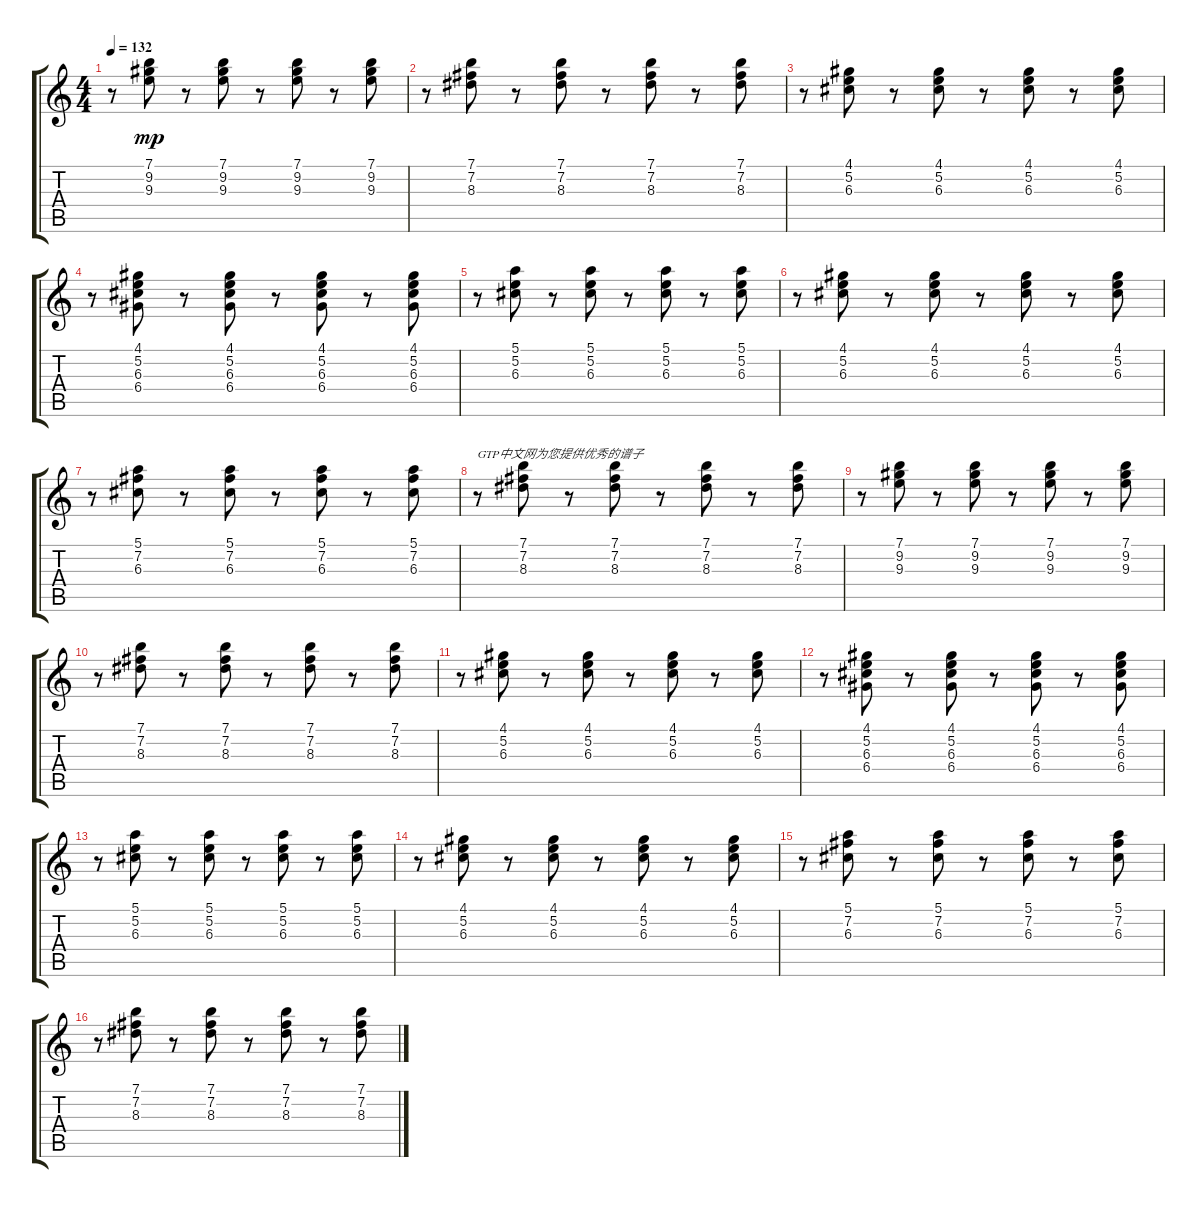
\track "" {instrument electricguitarjazz}
\staff {score tabs}
\tuning (E4 B3 G3 D3 A2 E2) {hide}
\ts (4 4)
\tempo 132
\clef g2
\ks c
r.8{dy mp instrument electricguitarjazz} (7.1 9.2 9.3).8 r.8 (7.1 9.2 9.3).8 r.8 (7.1 9.2 9.3).8 r.8 (7.1 9.2 9.3).8 |
r.8 (7.1 7.2 8.3).8 r.8 (7.1 7.2 8.3).8 r.8 (7.1 7.2 8.3).8 r.8 (7.1 7.2 8.3).8 |
r.8 (4.1 5.2 6.3).8 r.8 (4.1 5.2 6.3).8 r.8 (4.1 5.2 6.3).8 r.8 (4.1 5.2 6.3).8 |
r.8 (4.1 5.2 6.3 6.4).8 r.8 (4.1 5.2 6.3 6.4).8 r.8 (4.1 5.2 6.3 6.4).8 r.8 (4.1 5.2 6.3 6.4).8 |
r.8 (5.1 5.2 6.3).8 r.8 (5.1 5.2 6.3).8 r.8 (5.1 5.2 6.3).8 r.8 (5.1 5.2 6.3).8 |
r.8 (4.1 5.2 6.3).8 r.8 (4.1 5.2 6.3).8 r.8 (4.1 5.2 6.3).8 r.8 (4.1 5.2 6.3).8 |
r.8 (5.1 7.2 6.3).8 r.8 (5.1 7.2 6.3).8 r.8 (5.1 7.2 6.3).8 r.8 (5.1 7.2 6.3).8 |
r.8{txt "GTP中文网为您提供优秀的谱子"} (7.1 7.2 8.3).8 r.8 (7.1 7.2 8.3).8 r.8 (7.1 7.2 8.3).8 r.8 (7.1 7.2 8.3).8 |
r.8 (7.1 9.2 9.3).8 r.8 (7.1 9.2 9.3).8 r.8 (7.1 9.2 9.3).8 r.8 (7.1 9.2 9.3).8 |
r.8 (7.1 7.2 8.3).8 r.8 (7.1 7.2 8.3).8 r.8 (7.1 7.2 8.3).8 r.8 (7.1 7.2 8.3).8 |
r.8 (4.1 5.2 6.3).8 r.8 (4.1 5.2 6.3).8 r.8 (4.1 5.2 6.3).8 r.8 (4.1 5.2 6.3).8 |
r.8 (4.1 5.2 6.3 6.4).8 r.8 (4.1 5.2 6.3 6.4).8 r.8 (4.1 5.2 6.3 6.4).8 r.8 (4.1 5.2 6.3 6.4).8 |
r.8 (5.1 5.2 6.3).8 r.8 (5.1 5.2 6.3).8 r.8 (5.1 5.2 6.3).8 r.8 (5.1 5.2 6.3).8 |
r.8 (4.1 5.2 6.3).8 r.8 (4.1 5.2 6.3).8 r.8 (4.1 5.2 6.3).8 r.8 (4.1 5.2 6.3).8 |
r.8 (5.1 7.2 6.3).8 r.8 (5.1 7.2 6.3).8 r.8 (5.1 7.2 6.3).8 r.8 (5.1 7.2 6.3).8 |
r.8 (7.1 7.2 8.3).8 r.8 (7.1 7.2 8.3).8 r.8 (7.1 7.2 8.3).8 r.8 (7.1 7.2 8.3).8
